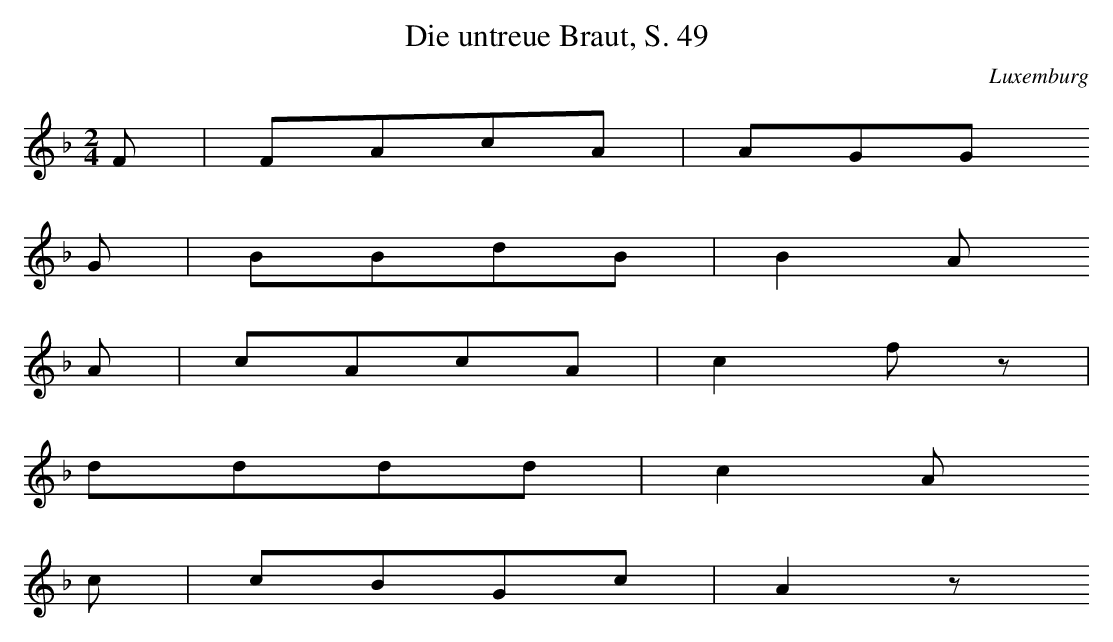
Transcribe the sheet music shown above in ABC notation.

X:1
T: Die untreue Braut, S. 49
O: Luxemburg
M: 2/4
L: 1/8
K: F
F | FAcA | AGG
G | BBdB | B2A
A | cAcA | c2fz |
dddd | c2A
c | cBGc | A2z
